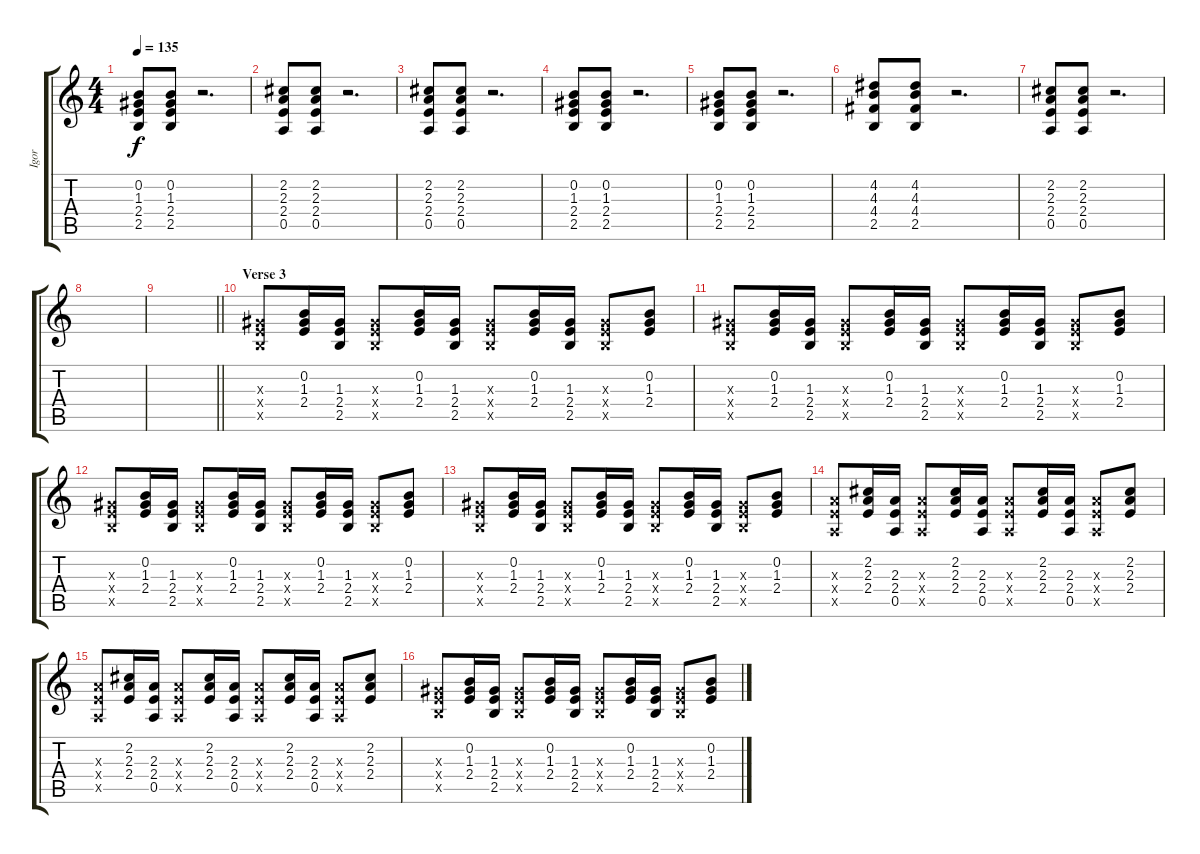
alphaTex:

\track ("Igor" "Igor") {instrument acousticguitarsteel}
\staff {score tabs}
\tuning (E4 B3 G3 D3 A2 E2) {hide}
\ts (4 4)
\tempo 135
\clef g2
\ks c
(0.2 1.3 2.4 2.5).8{dy f} (0.2 1.3 2.4 2.5).8 r.2{d} |
(2.2 2.3 2.4 0.5).8 (2.2 2.3 2.4 0.5).8 r.2{d} |
(2.2 2.3 2.4 0.5).8 (2.2 2.3 2.4 0.5).8 r.2{d} |
(0.2 1.3 2.4 2.5).8 (0.2 1.3 2.4 2.5).8 r.2{d} |
(0.2 1.3 2.4 2.5).8 (0.2 1.3 2.4 2.5).8 r.2{d} |
(4.2 4.3 4.4 2.5).8 (4.2 4.3 4.4 2.5).8 r.2{d} |
(2.2 2.3 2.4 0.5).8 (2.2 2.3 2.4 0.5).8 r.2{d} |
|
\barLineRight lightlight
|
\section ("" "Verse 3")
(1.3{x} 2.4{x} 2.5{x}).8 (0.2 1.3 2.4).16 (1.3 2.4 2.5).16 (1.3{x} 2.4{x} 2.5{x}).8 (0.2 1.3 2.4).16 (1.3 2.4 2.5).16 (1.3{x} 2.4{x} 2.5{x}).8 (0.2 1.3 2.4).16 (1.3 2.4 2.5).16 (1.3{x} 2.4{x} 2.5{x}).8 (0.2 1.3 2.4).8 |
(1.3{x} 2.4{x} 2.5{x}).8 (0.2 1.3 2.4).16 (1.3 2.4 2.5).16 (1.3{x} 2.4{x} 2.5{x}).8 (0.2 1.3 2.4).16 (1.3 2.4 2.5).16 (1.3{x} 2.4{x} 2.5{x}).8 (0.2 1.3 2.4).16 (1.3 2.4 2.5).16 (1.3{x} 2.4{x} 2.5{x}).8 (0.2 1.3 2.4).8 |
(1.3{x} 2.4{x} 2.5{x}).8 (0.2 1.3 2.4).16 (1.3 2.4 2.5).16 (1.3{x} 2.4{x} 2.5{x}).8 (0.2 1.3 2.4).16 (1.3 2.4 2.5).16 (1.3{x} 2.4{x} 2.5{x}).8 (0.2 1.3 2.4).16 (1.3 2.4 2.5).16 (1.3{x} 2.4{x} 2.5{x}).8 (0.2 1.3 2.4).8 |
(1.3{x} 2.4{x} 2.5{x}).8 (0.2 1.3 2.4).16 (1.3 2.4 2.5).16 (1.3{x} 2.4{x} 2.5{x}).8 (0.2 1.3 2.4).16 (1.3 2.4 2.5).16 (1.3{x} 2.4{x} 2.5{x}).8 (0.2 1.3 2.4).16 (1.3 2.4 2.5).16 (1.3{x} 2.4{x} 2.5{x}).8 (0.2 1.3 2.4).8 |
(2.3{x} 2.4{x} 0.5{x}).8 (2.2 2.3 2.4).16 (2.3 2.4 0.5).16 (2.3{x} 2.4{x} 0.5{x}).8 (2.2 2.3 2.4).16 (2.3 2.4 0.5).16 (2.3{x} 2.4{x} 0.5{x}).8 (2.2 2.3 2.4).16 (2.3 2.4 0.5).16 (2.3{x} 2.4{x} 0.5{x}).8 (2.2 2.3 2.4).8 |
(2.3{x} 2.4{x} 0.5{x}).8 (2.2 2.3 2.4).16 (2.3 2.4 0.5).16 (2.3{x} 2.4{x} 0.5{x}).8 (2.2 2.3 2.4).16 (2.3 2.4 0.5).16 (2.3{x} 2.4{x} 0.5{x}).8 (2.2 2.3 2.4).16 (2.3 2.4 0.5).16 (2.3{x} 2.4{x} 0.5{x}).8 (2.2 2.3 2.4).8 |
(1.3{x} 2.4{x} 2.5{x}).8 (0.2 1.3 2.4).16 (1.3 2.4 2.5).16 (1.3{x} 2.4{x} 2.5{x}).8 (0.2 1.3 2.4).16 (1.3 2.4 2.5).16 (1.3{x} 2.4{x} 2.5{x}).8 (0.2 1.3 2.4).16 (1.3 2.4 2.5).16 (1.3{x} 2.4{x} 2.5{x}).8 (0.2 1.3 2.4).8
